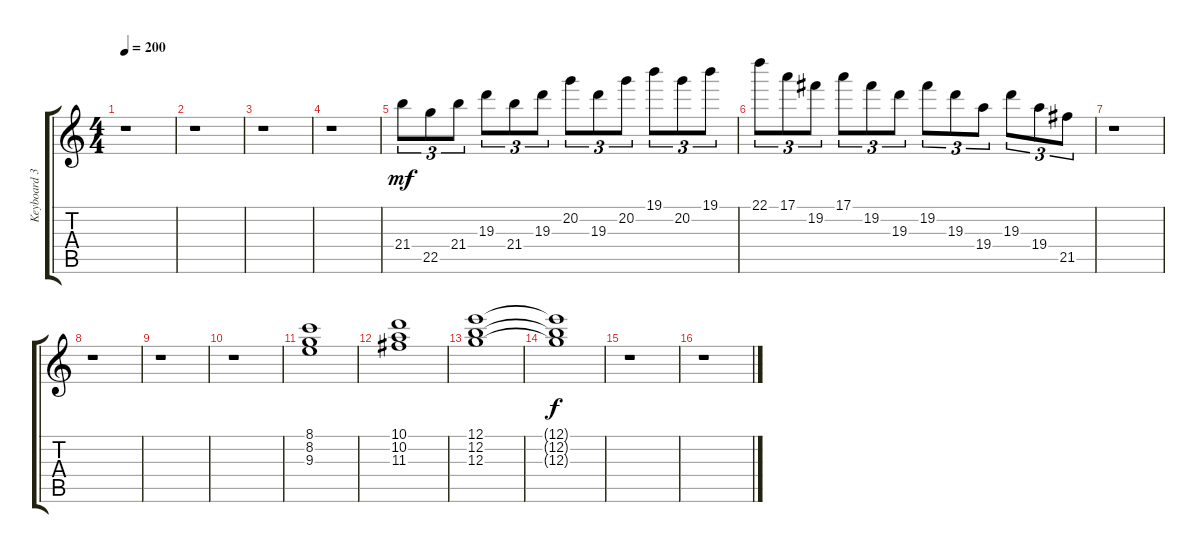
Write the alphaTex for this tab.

\track ("Keyboard 3" "Keyboard 3") {instrument electricguitarmuted}
\staff {score tabs}
\tuning (E4 B3 G3 D3 A2 E2) {hide}
\ts (4 4)
\tempo 200
\clef g2
\ks c
r.1{dy f} |
r.1 |
r.1 |
r.1 |
21.4.8{tu (3 2) dy mf volume 14 balance 8 instrument lead2sawtooth} 22.5.8{tu (3 2)} 21.4.8{tu (3 2)} 19.3.8{tu (3 2)} 21.4.8{tu (3 2)} 19.3.8{tu (3 2)} 20.2.8{tu (3 2)} 19.3.8{tu (3 2)} 20.2.8{tu (3 2)} 19.1.8{tu (3 2)} 20.2.8{tu (3 2)} 19.1.8{tu (3 2)} |
22.1.8{tu (3 2)} 17.1.8{tu (3 2)} 19.2.8{tu (3 2)} 17.1.8{tu (3 2)} 19.2.8{tu (3 2)} 19.3.8{tu (3 2)} 19.2.8{tu (3 2)} 19.3.8{tu (3 2)} 19.4.8{tu (3 2)} 19.3.8{tu (3 2)} 19.4.8{tu (3 2)} 21.5.8{tu (3 2)} |
r.1 |
r.1 |
r.1 |
r.1 |
(8.1 8.2 9.3).1{volume 10 instrument choiraahs} |
(10.1 10.2 11.3).1 |
(12.1 12.2 12.3).1 |
(12.1{t} 12.2{t} 12.3{t}).1{dy f} |
r.1 |
r.1
